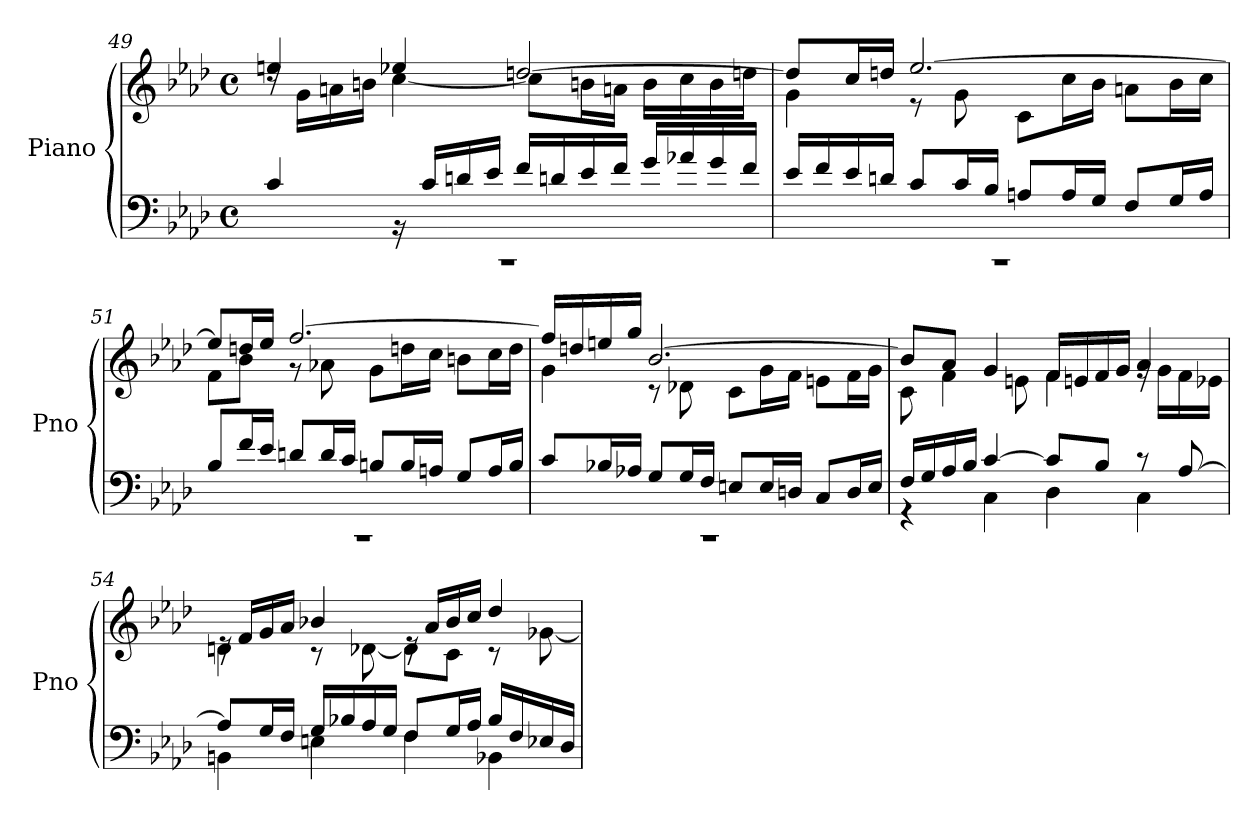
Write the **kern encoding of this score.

**kern	**kern
*part1	*part1
*staff2	*staff1
*I"Piano	*
*I'Pno	*
*clefF4	*clefG2
*k[b-e-a-d-]	*k[b-e-a-d-]
*M4/4	*M4/4
*met(c)	*met(c)
=49	=49
*^	*^
1rCC	4c/	4een/	16rdd
.	.	.	16g\LL
.	.	.	16an\
.	.	.	16bn\JJ
.	16r	4ee-X/	[4cc\
.	16c/LL	.	.
.	16dn/	.	.
.	16e-/JJ	.	.
.	16f/LL	[2ddn/	8cc\L]
.	16dn/	.	.
.	16e-/	.	16bn\L
.	16f/JJ	.	16an\JJ
.	16g/LL	.	16b\LL
.	16a-X/	.	16cc\
.	16g/	.	16b\
.	16f/JJ	.	16ddn\JJ
!!LO:LB:g=z	!!
=50	=50	=50	=50
1rCC	16e-/LL	8dd/L]	4g\
.	16f/	.	.
.	16e-/	16cc/L	.
.	16dn/JJ	16ddn/JJ	.
.	8c/L	[2.ee-/	8r
.	16c/L	.	8g\
.	16B-/JJ	.	.
.	8An/L	.	8c\L
.	16A/L	.	16cc\L
.	16G/JJ	.	16b-\JJ
.	8F/L	.	8an\L
.	16G/L	.	16b-\L
.	16A/JJ	.	16cc\JJ
!!LO:LB:g=z	!!
=51	=51	=51	=51
1rCC	8B-/L	8ee-/L]	8f\L
.	16f/L	16ddn/L	8b-\J
.	16e-/JJ	16ee-/JJ	.
.	8dn/L	[2.ff/	8r
.	16d/L	.	8a-X\
.	16c/JJ	.	.
.	8Bn/L	.	8g\L
.	16B/L	.	16ddn\L
.	16An/JJ	.	16cc\JJ
.	8G/L	.	8bn\L
.	16A/L	.	16cc\L
.	16B/JJ	.	16dd\JJ
=52	=52	=52	=52
1rCC	8c/L	16ff/LL]	4g\
.	.	16ddn/	.
.	16B-X/L	16een/	.
.	16A-X/JJ	16gg/JJ	.
.	8G/L	[2.b-/	8r
.	16G/L	.	8d-X\
.	16F/JJ	.	.
.	8En/L	.	8c\L
.	16E/L	.	16g\L
.	16Dn/JJ	.	16f\JJ
.	8C/L	.	8en\L
.	16D/L	.	16f\L
.	16E/JJ	.	16g\JJ
!!LO:LB:g=z	!!
=53	=53	=53	=53
16F/LL	4r	8b-/L]	8c\
16G/	.	.	.
16A-/	.	8a-/J	4f\
16B-/JJ	.	.	.
[4c/	4C\	4g/	.
.	.	.	8en\
8c/L]	4D-\	16f/LL	4f\
.	.	16en/	.
8B-/J	.	16f/	.
.	.	16g/JJ	.
8r	4C\	4a-/	16rg
.	.	.	16g\LL
[8A-/	.	.	16f\
.	.	.	16e-X\JJ
!!LO:PB:g=z	!!
=54	=54	=54	=54
8A-/L]	4BBn\	16re	4dn\
.	.	16f/LL	.
16G/L	.	16g/	.
16F/JJ	.	16a-/JJ	.
16G/LL	4En\	4b-X/	8r
16B-X/	.	.	.
16A-/	.	.	[8d-X\
16G/JJ	.	.	.
8F/L	4F\	16re	8d-\L]
.	.	16a-/LL	.
16G/L	.	16b-/	8c\J
16A-/JJ	.	16cc/JJ	.
16B-/LL	4BB-X\	4dd-/	8r
16F/	.	.	.
16E-X/	.	.	[8g-X\
16D-/JJ	.	.	.
*v	*v	*	*
*	*v	*v
=	=
*-	*-
